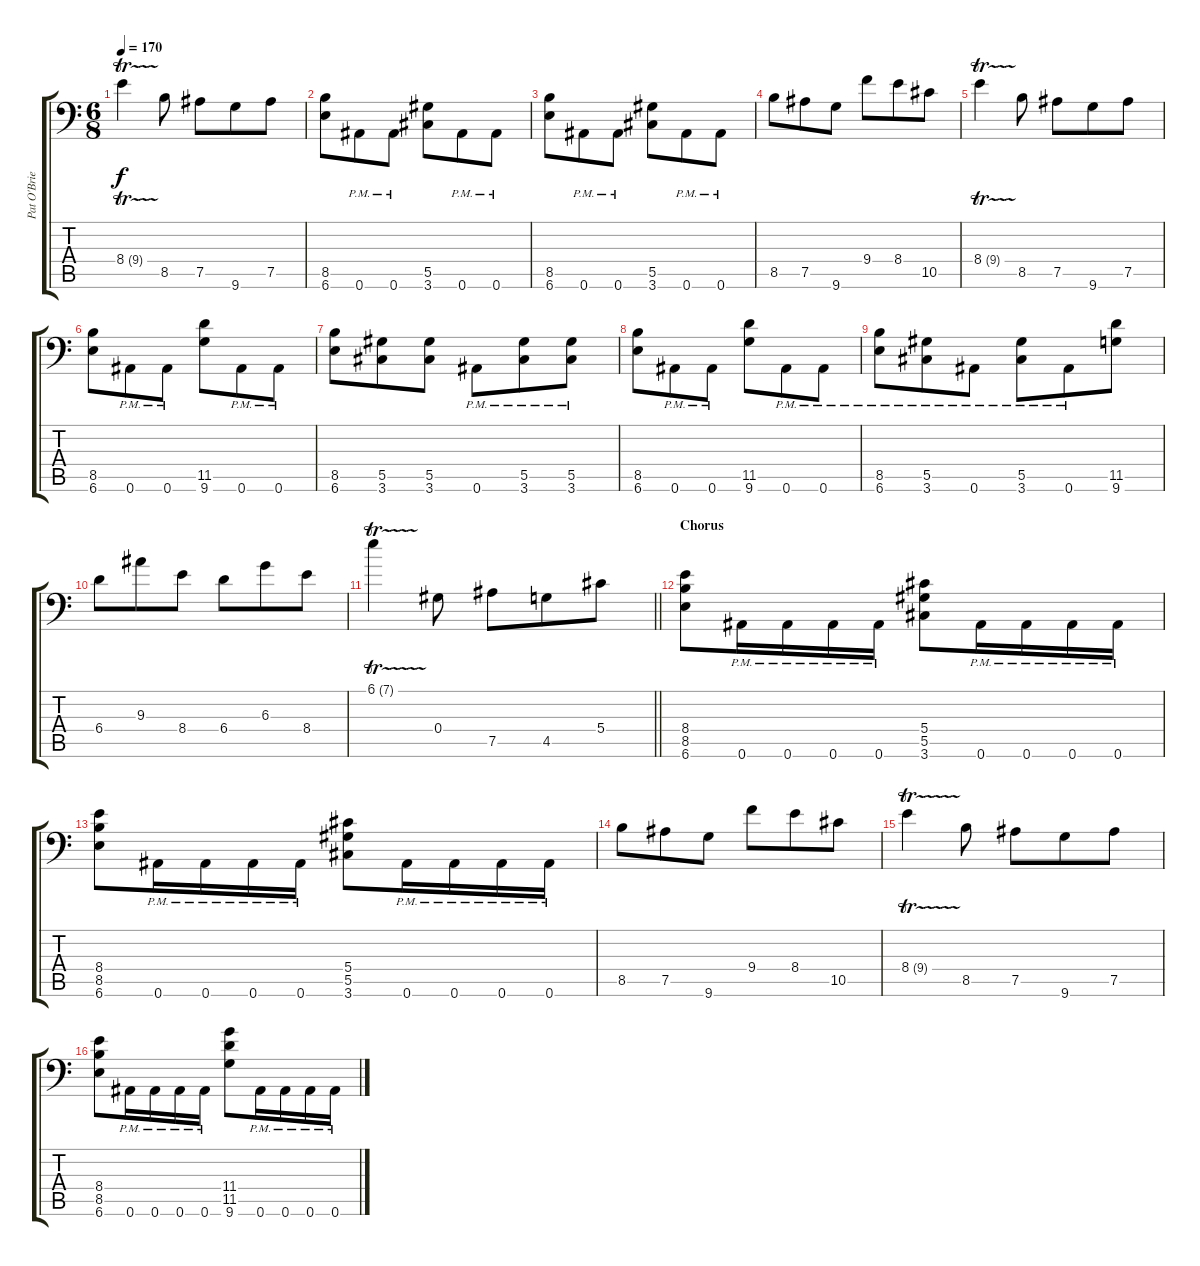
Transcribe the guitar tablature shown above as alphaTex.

\track ("Pat O'Brien" "Pat O'Brie") {instrument distortionguitar}
\staff {score tabs}
\tuning (Bb3 F3 Db3 Ab2 Eb2 Bb1) {hide}
\ts (6 8)
\tempo 170
\clef f4
\ks c
8.4{tr (9 32)}.4{dy f} 8.5.8 7.5.8 9.6.8 7.5.8 |
(8.5 6.6).8 0.6{pm}.8 0.6{pm}.8 (5.5 3.6).8 0.6{pm}.8 0.6{pm}.8 |
(8.5 6.6).8 0.6{pm}.8 0.6{pm}.8 (5.5 3.6).8 0.6{pm}.8 0.6{pm}.8 |
8.5.8 7.5.8 9.6.8 9.4.8 8.4.8 10.5.8 |
8.4{tr (9 32)}.4 8.5.8 7.5.8 9.6.8 7.5.8 |
(8.5 6.6).8 0.6{pm}.8 0.6{pm}.8 (11.5 9.6).8 0.6{pm}.8 0.6{pm}.8 |
(8.5 6.6).8 (5.5 3.6).8 (5.5 3.6).8 0.6{pm}.8 (5.5{pm} 3.6{pm}).8 (5.5{pm} 3.6{pm}).8 |
(8.5 6.6).8 0.6{pm}.8 0.6{pm}.8 (11.5 9.6).8 0.6{pm}.8 0.6{pm}.8 |
(8.5{pm} 6.6{pm}).8 (5.5{pm} 3.6{pm}).8 0.6{pm}.8 (5.5{pm} 3.6{pm}).8 0.6{pm}.8 (11.5 9.6).8 |
6.4.8 9.3.8 8.4.8 6.4.8 6.3.8 8.4.8 |
\barLineRight lightlight
6.1{tr (7 32)}.4 0.4.8 7.5.8 4.5.8 5.4.8 |
\section ("" "Chorus")
(8.4 8.5 6.6).8 0.6{pm}.16 0.6{pm}.16 0.6{pm}.16 0.6{pm}.16 (5.4 5.5 3.6).8 0.6{pm}.16 0.6{pm}.16 0.6{pm}.16 0.6{pm}.16 |
(8.4 8.5 6.6).8 0.6{pm}.16 0.6{pm}.16 0.6{pm}.16 0.6{pm}.16 (5.4 5.5 3.6).8 0.6{pm}.16 0.6{pm}.16 0.6{pm}.16 0.6{pm}.16 |
8.5.8 7.5.8 9.6.8 9.4.8 8.4.8 10.5.8 |
8.4{tr (9 32)}.4 8.5.8 7.5.8 9.6.8 7.5.8 |
(8.4 8.5 6.6).8 0.6{pm}.16 0.6{pm}.16 0.6{pm}.16 0.6{pm}.16 (11.4 11.5 9.6).8 0.6{pm}.16 0.6{pm}.16 0.6{pm}.16 0.6{pm}.16
